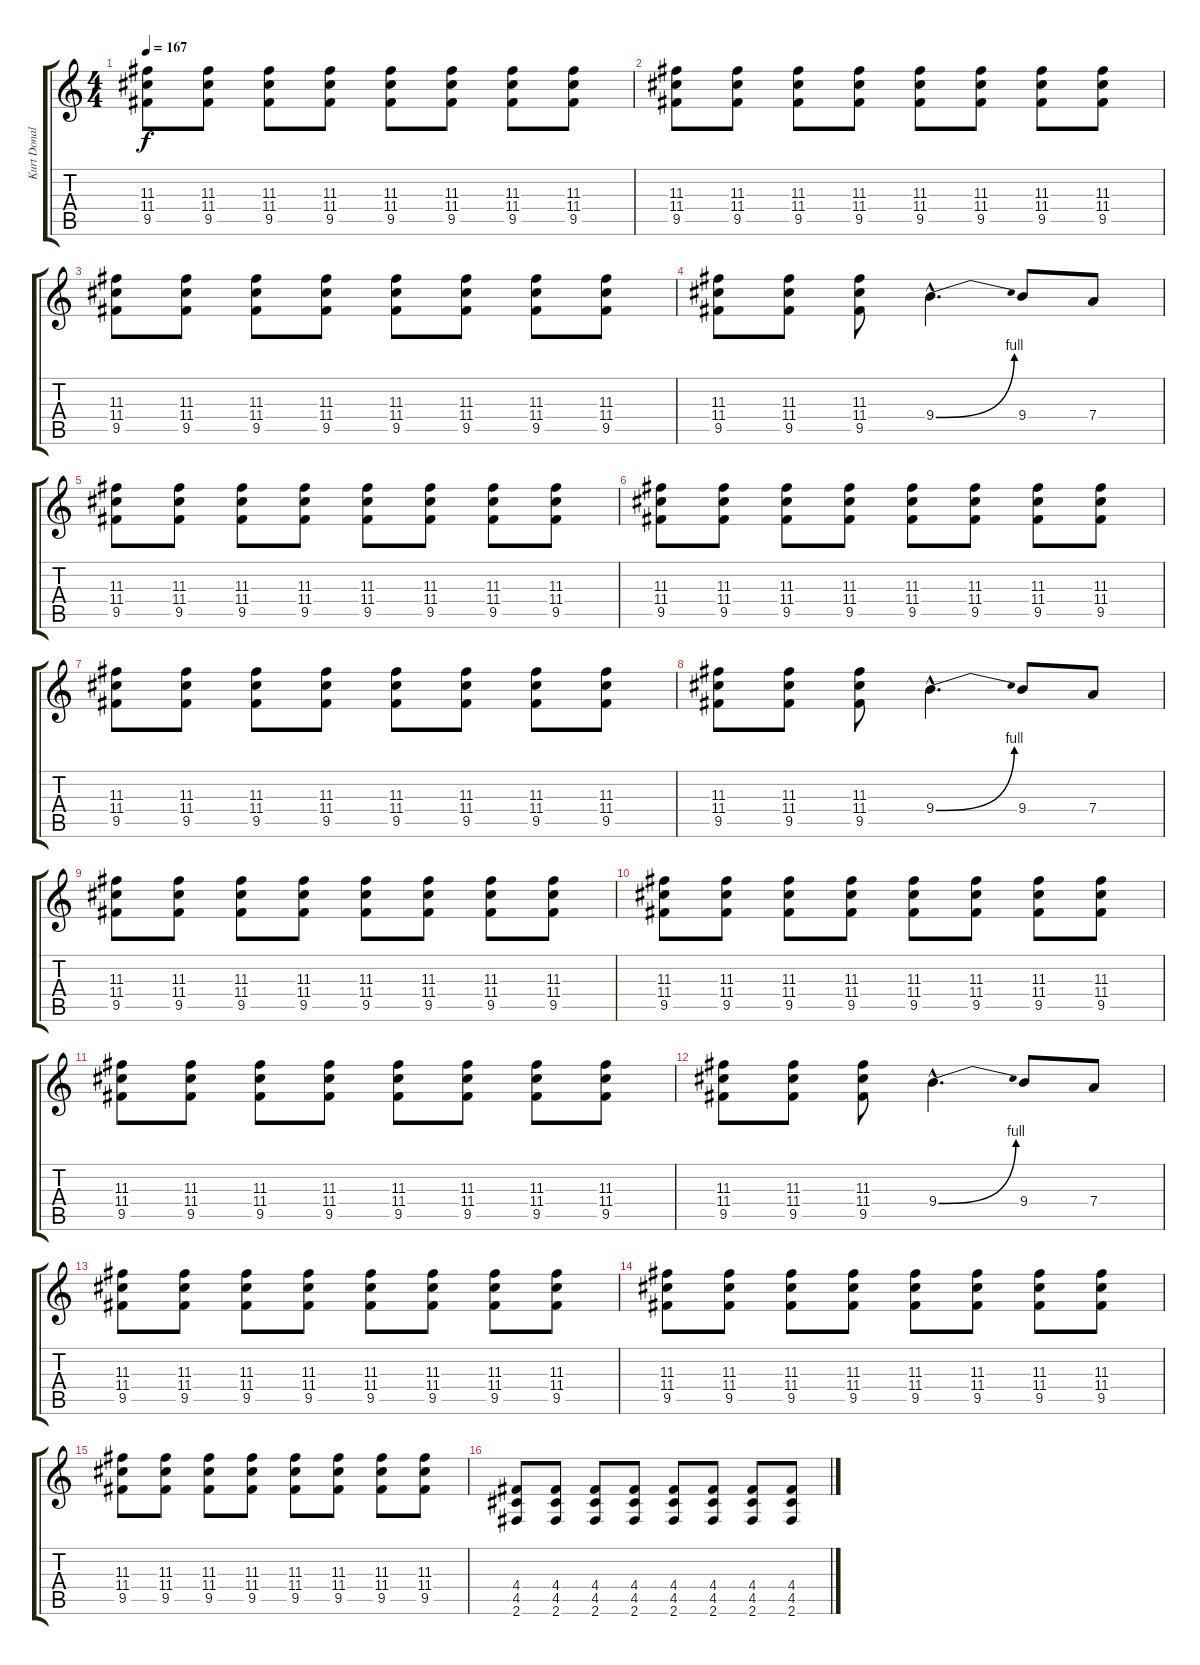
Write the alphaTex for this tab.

\track ("Kurt Donald Cobain (Guitare)" "Kurt Donal") {instrument distortionguitar}
\staff {score tabs}
\tuning (E4 B3 G3 D3 A2 E2) {hide}
\ts (4 4)
\tempo 167
\clef g2
\ks c
(11.3 11.4 9.5).8{dy f} (11.3 11.4 9.5).8 (11.3 11.4 9.5).8 (11.3 11.4 9.5).8 (11.3 11.4 9.5).8 (11.3 11.4 9.5).8 (11.3 11.4 9.5).8 (11.3 11.4 9.5).8 |
(11.3 11.4 9.5).8 (11.3 11.4 9.5).8 (11.3 11.4 9.5).8 (11.3 11.4 9.5).8 (11.3 11.4 9.5).8 (11.3 11.4 9.5).8 (11.3 11.4 9.5).8 (11.3 11.4 9.5).8 |
(11.3 11.4 9.5).8 (11.3 11.4 9.5).8 (11.3 11.4 9.5).8 (11.3 11.4 9.5).8 (11.3 11.4 9.5).8 (11.3 11.4 9.5).8 (11.3 11.4 9.5).8 (11.3 11.4 9.5).8 |
(11.3 11.4 9.5).8 (11.3 11.4 9.5).8 (11.3 11.4 9.5).8 9.4{be (bend 0 0 60 4) hac}.4{d} 9.4.8 7.4.8 |
(11.3 11.4 9.5).8 (11.3 11.4 9.5).8 (11.3 11.4 9.5).8 (11.3 11.4 9.5).8 (11.3 11.4 9.5).8 (11.3 11.4 9.5).8 (11.3 11.4 9.5).8 (11.3 11.4 9.5).8 |
(11.3 11.4 9.5).8 (11.3 11.4 9.5).8 (11.3 11.4 9.5).8 (11.3 11.4 9.5).8 (11.3 11.4 9.5).8 (11.3 11.4 9.5).8 (11.3 11.4 9.5).8 (11.3 11.4 9.5).8 |
(11.3 11.4 9.5).8 (11.3 11.4 9.5).8 (11.3 11.4 9.5).8 (11.3 11.4 9.5).8 (11.3 11.4 9.5).8 (11.3 11.4 9.5).8 (11.3 11.4 9.5).8 (11.3 11.4 9.5).8 |
(11.3 11.4 9.5).8 (11.3 11.4 9.5).8 (11.3 11.4 9.5).8 9.4{be (bend 0 0 60 4) hac}.4{d} 9.4.8 7.4.8 |
(11.3 11.4 9.5).8 (11.3 11.4 9.5).8 (11.3 11.4 9.5).8 (11.3 11.4 9.5).8 (11.3 11.4 9.5).8 (11.3 11.4 9.5).8 (11.3 11.4 9.5).8 (11.3 11.4 9.5).8 |
(11.3 11.4 9.5).8 (11.3 11.4 9.5).8 (11.3 11.4 9.5).8 (11.3 11.4 9.5).8 (11.3 11.4 9.5).8 (11.3 11.4 9.5).8 (11.3 11.4 9.5).8 (11.3 11.4 9.5).8 |
(11.3 11.4 9.5).8 (11.3 11.4 9.5).8 (11.3 11.4 9.5).8 (11.3 11.4 9.5).8 (11.3 11.4 9.5).8 (11.3 11.4 9.5).8 (11.3 11.4 9.5).8 (11.3 11.4 9.5).8 |
(11.3 11.4 9.5).8 (11.3 11.4 9.5).8 (11.3 11.4 9.5).8 9.4{be (bend 0 0 60 4) hac}.4{d} 9.4.8 7.4.8 |
(11.3 11.4 9.5).8 (11.3 11.4 9.5).8 (11.3 11.4 9.5).8 (11.3 11.4 9.5).8 (11.3 11.4 9.5).8 (11.3 11.4 9.5).8 (11.3 11.4 9.5).8 (11.3 11.4 9.5).8 |
(11.3 11.4 9.5).8 (11.3 11.4 9.5).8 (11.3 11.4 9.5).8 (11.3 11.4 9.5).8 (11.3 11.4 9.5).8 (11.3 11.4 9.5).8 (11.3 11.4 9.5).8 (11.3 11.4 9.5).8 |
(11.3 11.4 9.5).8 (11.3 11.4 9.5).8 (11.3 11.4 9.5).8 (11.3 11.4 9.5).8 (11.3 11.4 9.5).8 (11.3 11.4 9.5).8 (11.3 11.4 9.5).8 (11.3 11.4 9.5).8 |
(4.4 4.5 2.6).8 (4.4 4.5 2.6).8 (4.4 4.5 2.6).8 (4.4 4.5 2.6).8 (4.4 4.5 2.6).8 (4.4 4.5 2.6).8 (4.4 4.5 2.6).8 (4.4 4.5 2.6).8
